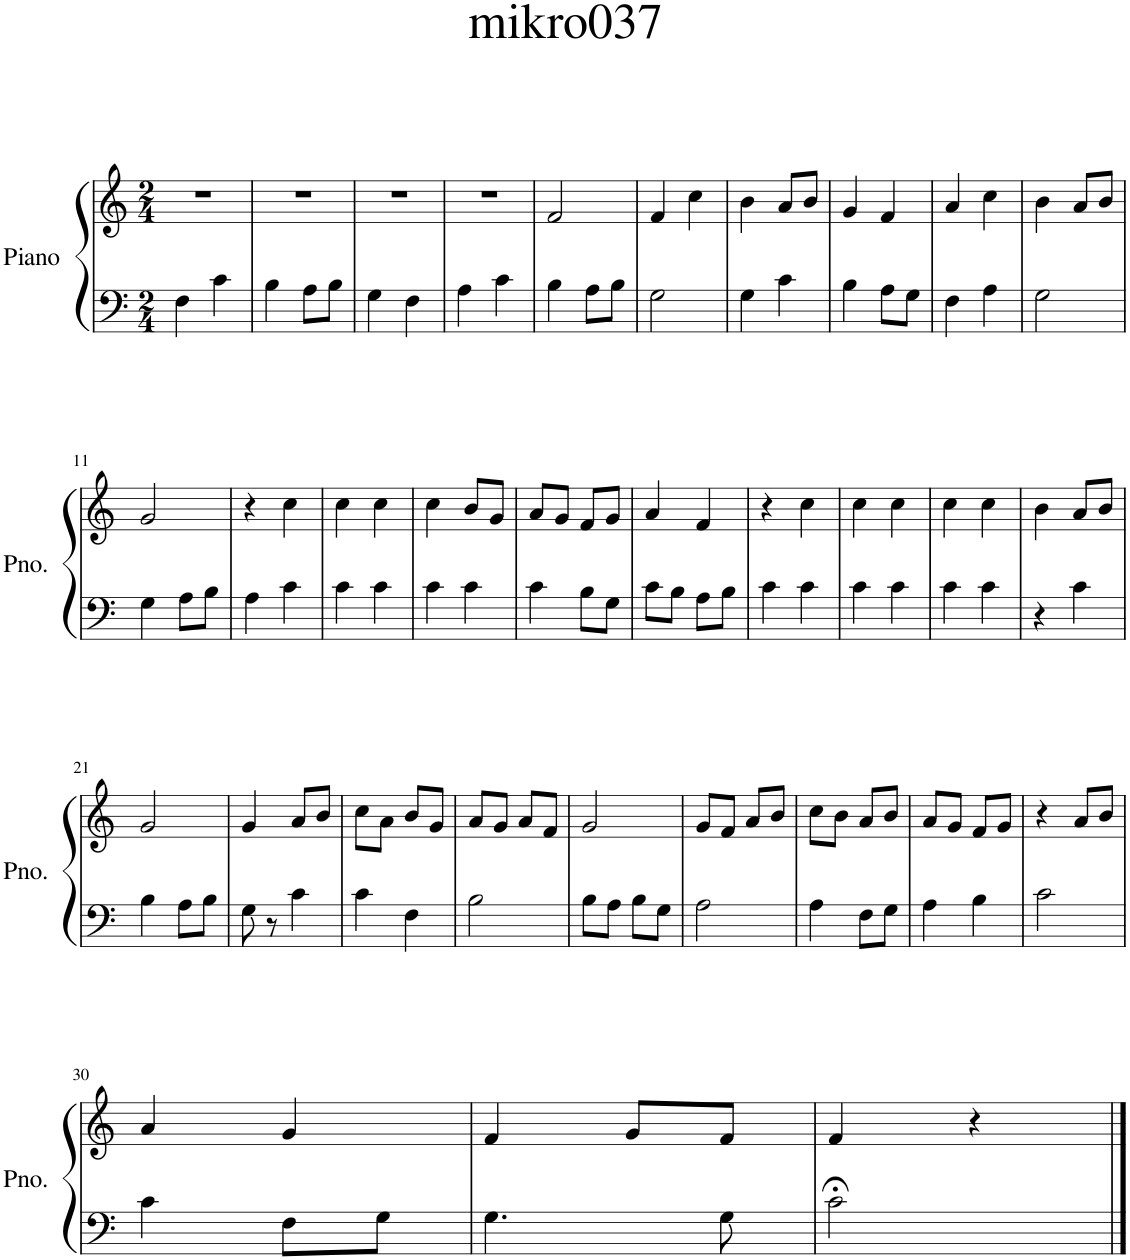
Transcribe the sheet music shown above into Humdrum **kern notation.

**kern	**kern
*part1	*part1
*staff2	*staff1
*I"Piano	*
*I'Pno.	*
*clefF4	*clefG2
*k[]	*k[]
*M2/4	*M2/4
=1	=1
4F\	2r
4c\	.
=2	=2
4B\	2r
8A\L	.
8B\J	.
=3	=3
4G\	2r
4F\	.
=4	=4
4A\	2r
4c\	.
=5	=5
4B\	2f/
8A\L	.
8B\J	.
=6	=6
2G\	4f/
.	4cc\
=7	=7
4G\	4b\
4c\	8a/L
.	8b/J
=8	=8
4B\	4g/
8A\L	4f/
8G\J	.
=9	=9
4F\	4a/
4A\	4cc\
=10	=10
2G\	4b\
.	8a/L
.	8b/J
!!LO:LB:g=z
=11	=11
4G\	2g/
8A\L	.
8B\J	.
=12	=12
4A\	4r
4c\	4cc\
=13	=13
4c\	4cc\
4c\	4cc\
=14	=14
4c\	4cc\
4c\	8b/L
.	8g/J
=15	=15
4c\	8a/L
.	8g/J
8B\L	8f/L
8G\J	8g/J
=16	=16
8c\L	4a/
8B\J	.
8A\L	4f/
8B\J	.
=17	=17
4c\	4r
4c\	4cc\
=18	=18
4c\	4cc\
4c\	4cc\
=19	=19
4c\	4cc\
4c\	4cc\
=20	=20
4r	4b\
4c\	8a/L
.	8b/J
!!LO:LB:g=z
=21	=21
4B\	2g/
8A\L	.
8B\J	.
=22	=22
8G\	4g/
8r	.
4c\	8a/L
.	8b/J
=23	=23
4c\	8cc\L
.	8a\J
4F\	8b/L
.	8g/J
=24	=24
2B\	8a/L
.	8g/J
.	8a/L
.	8f/J
=25	=25
8B\L	2g/
8A\J	.
8B\L	.
8G\J	.
=26	=26
2A\	8g/L
.	8f/J
.	8a/L
.	8b/J
=27	=27
4A\	8cc\L
.	8b\J
8F\L	8a/L
8G\J	8b/J
=28	=28
4A\	8a/L
.	8g/J
4B\	8f/L
.	8g/J
=29	=29
2c\	4r
.	8a/L
.	8b/J
!!LO:LB:g=z
=30	=30
4c\	4a/
8F\L	4g/
8G\J	.
=31	=31
4.G\	4f/
.	8g/L
8G\	8f/J
=32	=32
2c;<\	4f/
.	4r
==	==
*-	*-
